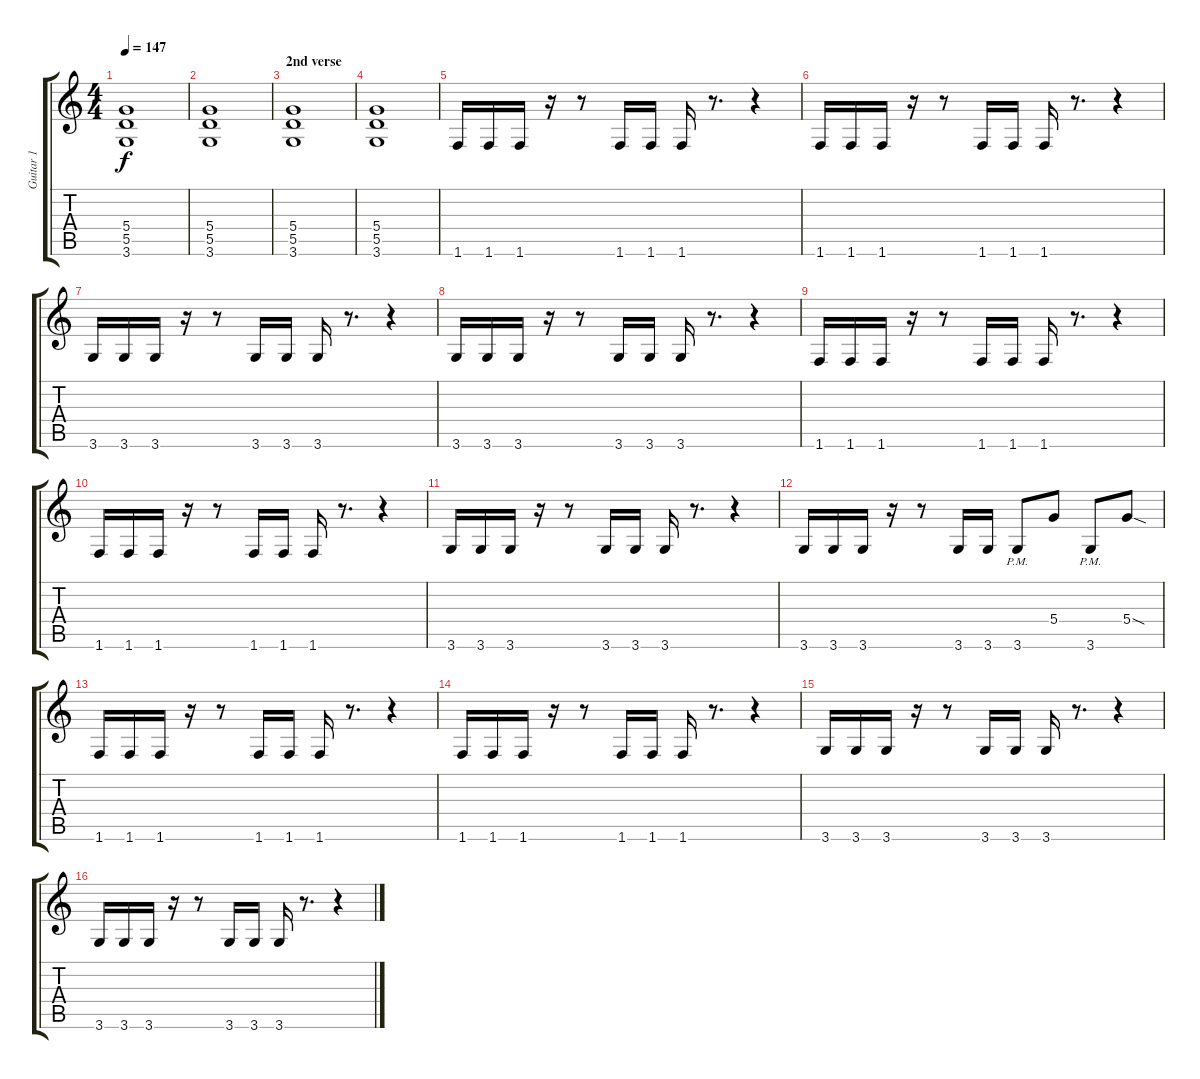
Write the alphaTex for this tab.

\track ("Guitar 1" "Guitar 1") {instrument distortionguitar}
\staff {score tabs}
\tuning (E4 B3 G3 D3 A2 E2) {hide}
\ts (4 4)
\tempo 147
\clef g2
\ks c
(5.4 5.5 3.6).1{dy f} |
(5.4 5.5 3.6).1 |
\section ("" "2nd verse")
(5.4 5.5 3.6).1 |
(5.4 5.5 3.6).1 |
1.6.16 1.6.16 1.6.16 r.16 r.8 1.6.16 1.6.16 1.6.16 r.8{d} r.4 |
1.6.16 1.6.16 1.6.16 r.16 r.8 1.6.16 1.6.16 1.6.16 r.8{d} r.4 |
3.6.16 3.6.16 3.6.16 r.16 r.8 3.6.16 3.6.16 3.6.16 r.8{d} r.4 |
3.6.16 3.6.16 3.6.16 r.16 r.8 3.6.16 3.6.16 3.6.16 r.8{d} r.4 |
1.6.16 1.6.16 1.6.16 r.16 r.8 1.6.16 1.6.16 1.6.16 r.8{d} r.4 |
1.6.16 1.6.16 1.6.16 r.16 r.8 1.6.16 1.6.16 1.6.16 r.8{d} r.4 |
3.6.16 3.6.16 3.6.16 r.16 r.8 3.6.16 3.6.16 3.6.16 r.8{d} r.4 |
3.6.16 3.6.16 3.6.16 r.16 r.8 3.6.16 3.6.16 3.6{pm}.8 5.4.8 3.6{pm}.8 5.4{sod}.8 |
1.6.16 1.6.16 1.6.16 r.16 r.8 1.6.16 1.6.16 1.6.16 r.8{d} r.4 |
1.6.16 1.6.16 1.6.16 r.16 r.8 1.6.16 1.6.16 1.6.16 r.8{d} r.4 |
3.6.16 3.6.16 3.6.16 r.16 r.8 3.6.16 3.6.16 3.6.16 r.8{d} r.4 |
3.6.16 3.6.16 3.6.16 r.16 r.8 3.6.16 3.6.16 3.6.16 r.8{d} r.4
